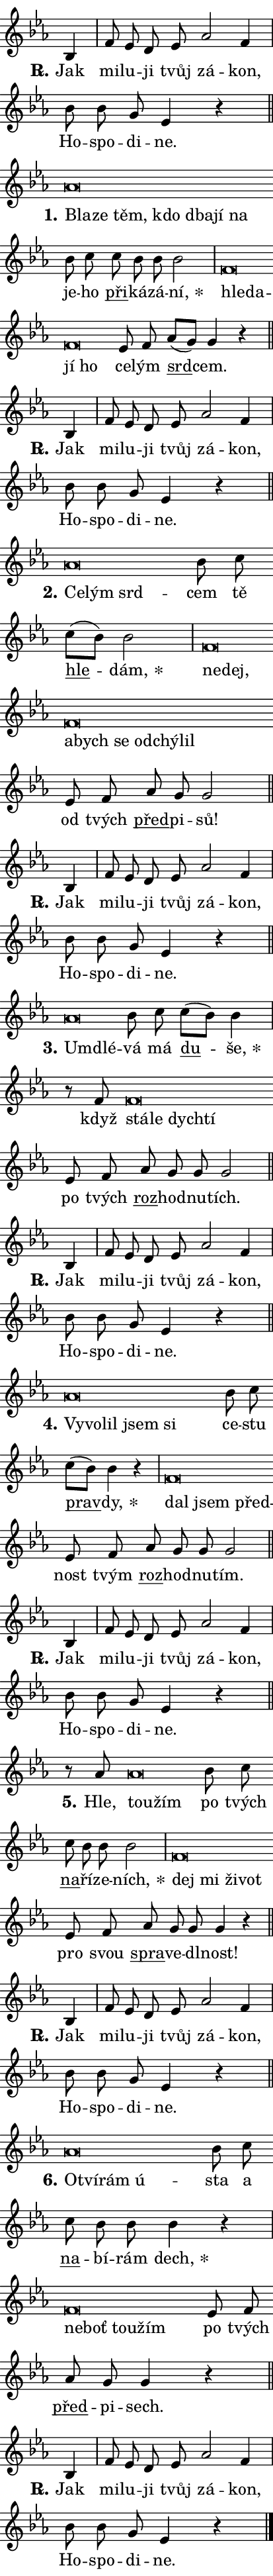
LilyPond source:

\version "2.24.0"
\header { tagline = "" }
\paper {
  indent = 0\cm
  top-margin = 0\cm
  right-margin = 0\cm
  bottom-margin = 0\cm
  left-margin = 0\cm
  paper-width = 7\cm
  page-breaking = #ly:one-page-breaking
  system-system-spacing.basic-distance = #11
  score-system-spacing.basic-distance = #11
  ragged-last = ##f
}


%% Author: Thomas Morley
%% https://lists.gnu.org/archive/html/lilypond-user/2020-05/msg00002.html
#(define (line-position grob)
"Returns position of @var[grob} in current system:
   @code{'start}, if at first time-step
   @code{'end}, if at last time-step
   @code{'middle} otherwise
"
  (let* ((col (ly:item-get-column grob))
         (ln (ly:grob-object col 'left-neighbor))
         (rn (ly:grob-object col 'right-neighbor))
         (col-to-check-left (if (ly:grob? ln) ln col))
         (col-to-check-right (if (ly:grob? rn) rn col))
         (break-dir-left
           (and
             (ly:grob-property col-to-check-left 'non-musical #f)
             (ly:item-break-dir col-to-check-left)))
         (break-dir-right
           (and
             (ly:grob-property col-to-check-right 'non-musical #f)
             (ly:item-break-dir col-to-check-right))))
        (cond ((eqv? 1 break-dir-left) 'start)
              ((eqv? -1 break-dir-right) 'end)
              (else 'middle))))

#(define (tranparent-at-line-position vctor)
  (lambda (grob)
  "Relying on @code{line-position} select the relevant enry from @var{vctor}.
Used to determine transparency,"
    (case (line-position grob)
      ((end) (not (vector-ref vctor 0)))
      ((middle) (not (vector-ref vctor 1)))
      ((start) (not (vector-ref vctor 2))))))

noteHeadBreakVisibility =
#(define-music-function (break-visibility)(vector?)
"Makes @code{NoteHead}s transparent relying on @var{break-visibility}"
#{
  \override NoteHead.transparent =
    #(tranparent-at-line-position break-visibility)
#})

#(define delete-ledgers-for-transparent-note-heads
  (lambda (grob)
    "Reads whether a @code{NoteHead} is transparent.
If so this @code{NoteHead} is removed from @code{'note-heads} from
@var{grob}, which is supposed to be @code{LedgerLineSpanner}.
As a result ledgers are not printed for this @code{NoteHead}"
    (let* ((nhds-array (ly:grob-object grob 'note-heads))
           (nhds-list
             (if (ly:grob-array? nhds-array)
                 (ly:grob-array->list nhds-array)
                 '()))
           ;; Relies on the transparent-property being done before
           ;; Staff.LedgerLineSpanner.after-line-breaking is executed.
           ;; This is fragile ...
           (to-keep
             (remove
               (lambda (nhd)
                 (ly:grob-property nhd 'transparent #f))
               nhds-list)))
      ;; TODO find a better method to iterate over grob-arrays, similiar
      ;; to filter/remove etc for lists
      ;; For now rebuilt from scratch
      (set! (ly:grob-object grob 'note-heads)  '())
      (for-each
        (lambda (nhd)
          (ly:pointer-group-interface::add-grob grob 'note-heads nhd))
        to-keep))))

hideNotes = {
  \noteHeadBreakVisibility #begin-of-line-visible
}
unHideNotes = {
  \noteHeadBreakVisibility #all-visible
}

% work-around for resetting accidentals
% https://lilypond.org/doc/v2.23/Documentation/notation/displaying-rhythms#unmetered-music
cadenzaMeasure = {
  \cadenzaOff
  \partial 1024 s1024
  \cadenzaOn
}

#(define-markup-command (accent layout props text) (markup?)
  "Underline accented syllable"
  (interpret-markup layout props
    #{\markup \override #'(offset . 4.3) \underline { #text }#}))

responsum = \markup \concat {
  "R" \hspace #-1.05 \path #0.1 #'((moveto 0 0.07) (lineto 0.9 0.8)) \hspace #0.05 "."
}

\layout {
    \context {
        \Staff
        \remove "Time_signature_engraver"
        \override LedgerLineSpanner.after-line-breaking = #delete-ledgers-for-transparent-note-heads
    }
    \context {
        \Voice {
            \override NoteHead.output-attributes = #'((class . "notehead"))
            \override Hairpin.height = #0.55
        }
    }
    \context {
        \Lyrics {
            \override StanzaNumber.output-attributes = #'((class . "stanzanumber"))
            \override LyricSpace.minimum-distance = #0.9
            \override LyricText.font-name = #"TeX Gyre Schola"
            \override LyricText.font-size = 1
            \override StanzaNumber.font-name = #"TeX Gyre Schola Bold"
            \override StanzaNumber.font-size = 1
        }
    }
}

% magnetic-lyrics.ily
%
%   written by
%     Jean Abou Samra <jean@abou-samra.fr>
%     Werner Lemberg <wl@gnu.org>
%
%   adapted by
%     Jiri Hon <jiri.hon@gmail.com>
%
% Version 2022-Apr-15

% https://www.mail-archive.com/lilypond-user@gnu.org/msg149350.html

#(define (Left_hyphen_pointer_engraver context)
   "Collect syllable-hyphen-syllable occurrences in lyrics and store
them in properties.  This engraver only looks to the left.  For
example, if the lyrics input is @code{foo -- bar}, it does the
following.

@itemize @bullet
@item
Set the @code{text} property of the @code{LyricHyphen} grob between
@q{foo} and @q{bar} to @code{foo}.

@item
Set the @code{left-hyphen} property of the @code{LyricText} grob with
text @q{foo} to the @code{LyricHyphen} grob between @q{foo} and
@q{bar}.
@end itemize

Use this auxiliary engraver in combination with the
@code{lyric-@/text::@/apply-@/magnetic-@/offset!} hook."
   (let ((hyphen #f)
         (text #f))
     (make-engraver
      (acknowledgers
       ((lyric-syllable-interface engraver grob source-engraver)
        (set! text grob)))
      (end-acknowledgers
       ((lyric-hyphen-interface engraver grob source-engraver)
        ;(when (not (grob::has-interface grob 'lyric-space-interface))
          (set! hyphen grob)));)
      ((stop-translation-timestep engraver)
       (when (and text hyphen)
         (ly:grob-set-object! text 'left-hyphen hyphen))
       (set! text #f)
       (set! hyphen #f)))))

#(define (lyric-text::apply-magnetic-offset! grob)
   "If the space between two syllables is less than the value in
property @code{LyricText@/.details@/.squash-threshold}, move the right
syllable to the left so that it gets concatenated with the left
syllable.

Use this function as a hook for
@code{LyricText@/.after-@/line-@/breaking} if the
@code{Left_@/hyphen_@/pointer_@/engraver} is active."
   (let ((hyphen (ly:grob-object grob 'left-hyphen #f)))
     (when hyphen
       (let ((left-text (ly:spanner-bound hyphen LEFT)))
         (when (grob::has-interface left-text 'lyric-syllable-interface)
           (let* ((common (ly:grob-common-refpoint grob left-text X))
                  (this-x-ext (ly:grob-extent grob common X))
                  (left-x-ext
                   (begin
                     ;; Trigger magnetism for left-text.
                     (ly:grob-property left-text 'after-line-breaking)
                     (ly:grob-extent left-text common X)))
                  ;; `delta` is the gap width between two syllables.
                  (delta (- (interval-start this-x-ext)
                            (interval-end left-x-ext)))
                  (details (ly:grob-property grob 'details))
                  (threshold (assoc-get 'squash-threshold details 0.2)))
             (when (< delta threshold)
               (let* (;; We have to manipulate the input text so that
                      ;; ligatures crossing syllable boundaries are not
                      ;; disabled.  For languages based on the Latin
                      ;; script this is essentially a beautification.
                      ;; However, for non-Western scripts it can be a
                      ;; necessity.
                      (lt (ly:grob-property left-text 'text))
                      (rt (ly:grob-property grob 'text))
                      (is-space (grob::has-interface hyphen 'lyric-space-interface))
                      (space (if is-space " " ""))
                      (space-markup (grob-interpret-markup grob " "))
                      (space-size (interval-length (ly:stencil-extent space-markup X)))
                      (extra-delta (if is-space space-size 0))
                      ;; Append new syllable.
                      (ltrt-space (if (and (string? lt) (string? rt))
                                (string-append lt space rt)
                                (make-concat-markup (list lt space rt))))
                      ;; Right-align `ltrt` to the right side.
                      (ltrt-space-markup (grob-interpret-markup
                               grob
                               (make-translate-markup
                                (cons (interval-length this-x-ext) 0)
                                (make-right-align-markup ltrt-space)))))
                 (begin
                   ;; Don't print `left-text`.
                   (ly:grob-set-property! left-text 'stencil #f)
                   ;; Set text and stencil (which holds all collected
                   ;; syllables so far) and shift it to the left.
                   (ly:grob-set-property! grob 'text ltrt-space)
                   (ly:grob-set-property! grob 'stencil ltrt-space-markup)
                   (ly:grob-translate-axis! grob (- (- delta extra-delta)) X))))))))))


#(define (lyric-hyphen::displace-bounds-first grob)
   ;; Make very sure this callback isn't triggered too early.
   (let ((left (ly:spanner-bound grob LEFT))
         (right (ly:spanner-bound grob RIGHT)))
     (ly:grob-property left 'after-line-breaking)
     (ly:grob-property right 'after-line-breaking)
     (ly:lyric-hyphen::print grob)))

squashThreshold = #0.4

\layout {
  \context {
    \Lyrics
    \consists #Left_hyphen_pointer_engraver
    \override LyricText.after-line-breaking =
      #lyric-text::apply-magnetic-offset!
    \override LyricHyphen.stencil = #lyric-hyphen::displace-bounds-first
    \override LyricText.details.squash-threshold = \squashThreshold
    \override LyricHyphen.minimum-distance = 0
    \override LyricHyphen.minimum-length = \squashThreshold
  }
}

squash = \override LyricText.details.squash-threshold = 9999
unSquash = \override LyricText.details.squash-threshold = \squashThreshold

left = \override LyricText.self-alignment-X = #LEFT
unLeft = \revert LyricText.self-alignment-X

starOffset = #(lambda (grob) 
                (let ((x_offset (ly:self-alignment-interface::aligned-on-x-parent grob)))
                  (if (= x_offset 0) 0 (+ x_offset 1.2))))

star = #(define-music-function (syllable)(string?)
"Append star separator at the end of a syllable"
#{
  \once \override LyricText.X-offset = #starOffset
  \lyricmode { \markup {
    #syllable
    \override #'((font-name . "TeX Gyre Schola Bold")) \hspace #0.2 \lower #0.65 \larger "*"
  } }
#})

starAccent = #(define-music-function (syllable)(string?)
"Append star separator at the end of a syllable and make accent"
#{
  \once \override LyricText.X-offset = #starOffset
  \lyricmode { \markup {
    \accent #syllable
    \override #'((font-name . "TeX Gyre Schola Bold")) \hspace #0.2 \lower #0.65 \larger "*"
  } }
#})

breath = #(define-music-function (syllable)(string?)
"Append breathing indicator at the end of a syllable"
#{
  \lyricmode { \markup { #syllable "+" } }
#})

optionalBreath = #(define-music-function (syllable)(string?)
"Append optional breathing indicator at the end of a syllable"
#{
  \lyricmode { \markup { #syllable "(+)" } }
#})


\score {
    <<
        \new Voice = "melody" { \cadenzaOn \key es \major \relative { bes4 \cadenzaMeasure \bar "|" f'8 es d es \bar "" as2 f4 \cadenzaMeasure \bar "|" bes8 bes g es4 r \cadenzaMeasure \bar "||" \break } }
        \new Lyrics \lyricsto "melody" { \lyricmode { \set stanza = \responsum
Jak mi -- lu -- ji tvůj zá -- kon, Ho -- spo -- di -- ne. } }
    >>
    \layout {}
}

\score {
    <<
        \new Voice = "melody" { \cadenzaOn \key es \major \relative { as'\breve*1/16 \hideNotes \breve*1/16 \bar "" \breve*1/16 \bar "" \breve*1/16 \bar "" \breve*1/16 \bar "" \breve*1/16 \breve*1/16 \bar "" \unHideNotes bes8 c \bar "" c bes bes bes2 \cadenzaMeasure \bar "|" f\breve*1/16 \hideNotes \breve*1/16 \bar "" \breve*1/16 \breve*1/16 \bar "" \unHideNotes es8 f \bar "" as[( g)] g4 r \cadenzaMeasure \bar "||" \break } }
        \new Lyrics \lyricsto "melody" { \lyricmode { \set stanza = "1."
\left Bla -- \squash ze těm, kdo dba -- jí na \unLeft \unSquash je -- ho \markup \accent při -- ká -- zá -- \star ní, \left hle -- \squash da -- jí ho \unLeft \unSquash ce -- lým \markup \accent srd -- cem. } }
    >>
    \layout {}
}

\score {
    <<
        \new Voice = "melody" { \cadenzaOn \key es \major \relative { bes4 \cadenzaMeasure \bar "|" f'8 es d es \bar "" as2 f4 \cadenzaMeasure \bar "|" bes8 bes g es4 r \cadenzaMeasure \bar "||" \break } }
        \new Lyrics \lyricsto "melody" { \lyricmode { \set stanza = \responsum
Jak mi -- lu -- ji tvůj zá -- kon, Ho -- spo -- di -- ne. } }
    >>
    \layout {}
}

\score {
    <<
        \new Voice = "melody" { \cadenzaOn \key es \major \relative { as'\breve*1/16 \hideNotes \breve*1/16 \breve*1/16 \bar "" \unHideNotes bes8 c \bar "" c[( bes)] bes2 \cadenzaMeasure \bar "|" f\breve*1/16 \hideNotes \breve*1/16 \bar "" \breve*1/16 \bar "" \breve*1/16 \bar "" \breve*1/16 \bar "" \breve*1/16 \bar "" \breve*1/16 \breve*1/16 \bar "" \unHideNotes es8 f \bar "" as g g2 \cadenzaMeasure \bar "||" \break } }
        \new Lyrics \lyricsto "melody" { \lyricmode { \set stanza = "2."
\left Ce -- \squash lým srd -- \unLeft \unSquash cem tě \markup \accent hle -- \star dám, \left ne -- \squash dej, a -- bych se od -- chý -- lil \unLeft \unSquash od tvých \markup \accent před -- pi -- sů! } }
    >>
    \layout {}
}

\score {
    <<
        \new Voice = "melody" { \cadenzaOn \key es \major \relative { bes4 \cadenzaMeasure \bar "|" f'8 es d es \bar "" as2 f4 \cadenzaMeasure \bar "|" bes8 bes g es4 r \cadenzaMeasure \bar "||" \break } }
        \new Lyrics \lyricsto "melody" { \lyricmode { \set stanza = \responsum
Jak mi -- lu -- ji tvůj zá -- kon, Ho -- spo -- di -- ne. } }
    >>
    \layout {}
}

\score {
    <<
        \new Voice = "melody" { \cadenzaOn \key es \major \relative { as'\breve*1/16 \hideNotes \breve*1/16 \bar "" \unHideNotes bes8 c \bar "" c[( bes)] bes4 \cadenzaMeasure \bar "|" r8 f8 f\breve*1/16 \hideNotes \breve*1/16 \bar "" \breve*1/16 \breve*1/16 \bar "" \unHideNotes es8 f \bar "" as g g g2 \cadenzaMeasure \bar "||" \break } }
        \new Lyrics \lyricsto "melody" { \lyricmode { \set stanza = "3."
\left Um -- \squash dlé -- \unLeft \unSquash vá má \markup \accent du -- \star še, když \left stá -- \squash le dych -- tí \unLeft \unSquash po tvých \markup \accent roz -- hod -- nu -- tích. } }
    >>
    \layout {}
}

\score {
    <<
        \new Voice = "melody" { \cadenzaOn \key es \major \relative { bes4 \cadenzaMeasure \bar "|" f'8 es d es \bar "" as2 f4 \cadenzaMeasure \bar "|" bes8 bes g es4 r \cadenzaMeasure \bar "||" \break } }
        \new Lyrics \lyricsto "melody" { \lyricmode { \set stanza = \responsum
Jak mi -- lu -- ji tvůj zá -- kon, Ho -- spo -- di -- ne. } }
    >>
    \layout {}
}

\score {
    <<
        \new Voice = "melody" { \cadenzaOn \key es \major \relative { as'\breve*1/16 \hideNotes \breve*1/16 \bar "" \breve*1/16 \bar "" \breve*1/16 \breve*1/16 \bar "" \unHideNotes bes8 c \bar "" c[( bes)] bes4 r \cadenzaMeasure \bar "|" f\breve*1/16 \hideNotes \breve*1/16 \breve*1/16 \bar "" \unHideNotes es8 f \bar "" as g g g2 \cadenzaMeasure \bar "||" \break } }
        \new Lyrics \lyricsto "melody" { \lyricmode { \set stanza = "4."
\left Vy -- \squash vo -- lil jsem si \unLeft \unSquash ce -- stu \markup \accent prav -- \star dy, \left dal \squash jsem před -- \unLeft \unSquash nost tvým \markup \accent roz -- hod -- nu -- tím. } }
    >>
    \layout {}
}

\score {
    <<
        \new Voice = "melody" { \cadenzaOn \key es \major \relative { bes4 \cadenzaMeasure \bar "|" f'8 es d es \bar "" as2 f4 \cadenzaMeasure \bar "|" bes8 bes g es4 r \cadenzaMeasure \bar "||" \break } }
        \new Lyrics \lyricsto "melody" { \lyricmode { \set stanza = \responsum
Jak mi -- lu -- ji tvůj zá -- kon, Ho -- spo -- di -- ne. } }
    >>
    \layout {}
}

\score {
    <<
        \new Voice = "melody" { \cadenzaOn \key es \major \relative { r8 as'8 as\breve*1/16 \hideNotes \breve*1/16 \bar "" \unHideNotes bes8 c \bar "" c bes bes bes2 \cadenzaMeasure \bar "|" f\breve*1/16 \hideNotes \breve*1/16 \bar "" \breve*1/16 \breve*1/16 \bar "" \unHideNotes es8 f \bar "" as g g g4 r \cadenzaMeasure \bar "||" \break } }
        \new Lyrics \lyricsto "melody" { \lyricmode { \set stanza = "5."
Hle, \left tou -- \squash žím \unLeft \unSquash po tvých \markup \accent na -- ří -- ze -- \star ních, \left dej \squash mi ži -- vot \unLeft \unSquash pro svou \markup \accent spra -- ve -- dl -- nost! } }
    >>
    \layout {}
}

\score {
    <<
        \new Voice = "melody" { \cadenzaOn \key es \major \relative { bes4 \cadenzaMeasure \bar "|" f'8 es d es \bar "" as2 f4 \cadenzaMeasure \bar "|" bes8 bes g es4 r \cadenzaMeasure \bar "||" \break } }
        \new Lyrics \lyricsto "melody" { \lyricmode { \set stanza = \responsum
Jak mi -- lu -- ji tvůj zá -- kon, Ho -- spo -- di -- ne. } }
    >>
    \layout {}
}

\score {
    <<
        \new Voice = "melody" { \cadenzaOn \key es \major \relative { as'\breve*1/16 \hideNotes \breve*1/16 \bar "" \breve*1/16 \breve*1/16 \bar "" \unHideNotes bes8 c \bar "" c bes bes bes4 r \cadenzaMeasure \bar "|" f\breve*1/16 \hideNotes \breve*1/16 \bar "" \breve*1/16 \breve*1/16 \bar "" \unHideNotes es8 f \bar "" as g g4 r \cadenzaMeasure \bar "||" \break } }
        \new Lyrics \lyricsto "melody" { \lyricmode { \set stanza = "6."
\left O -- \squash tví -- rám ú -- \unLeft \unSquash sta a \markup \accent na -- bí -- rám \star dech, \left ne -- \squash boť tou -- žím \unLeft \unSquash po tvých \markup \accent před -- pi -- sech. } }
    >>
    \layout {}
}

\score {
    <<
        \new Voice = "melody" { \cadenzaOn \key es \major \relative { bes4 \cadenzaMeasure \bar "|" f'8 es d es \bar "" as2 f4 \cadenzaMeasure \bar "|" bes8 bes g es4 r \cadenzaMeasure \bar "||" \break } \bar "|." }
        \new Lyrics \lyricsto "melody" { \lyricmode { \set stanza = \responsum
Jak mi -- lu -- ji tvůj zá -- kon, Ho -- spo -- di -- ne. } }
    >>
    \layout {}
}
